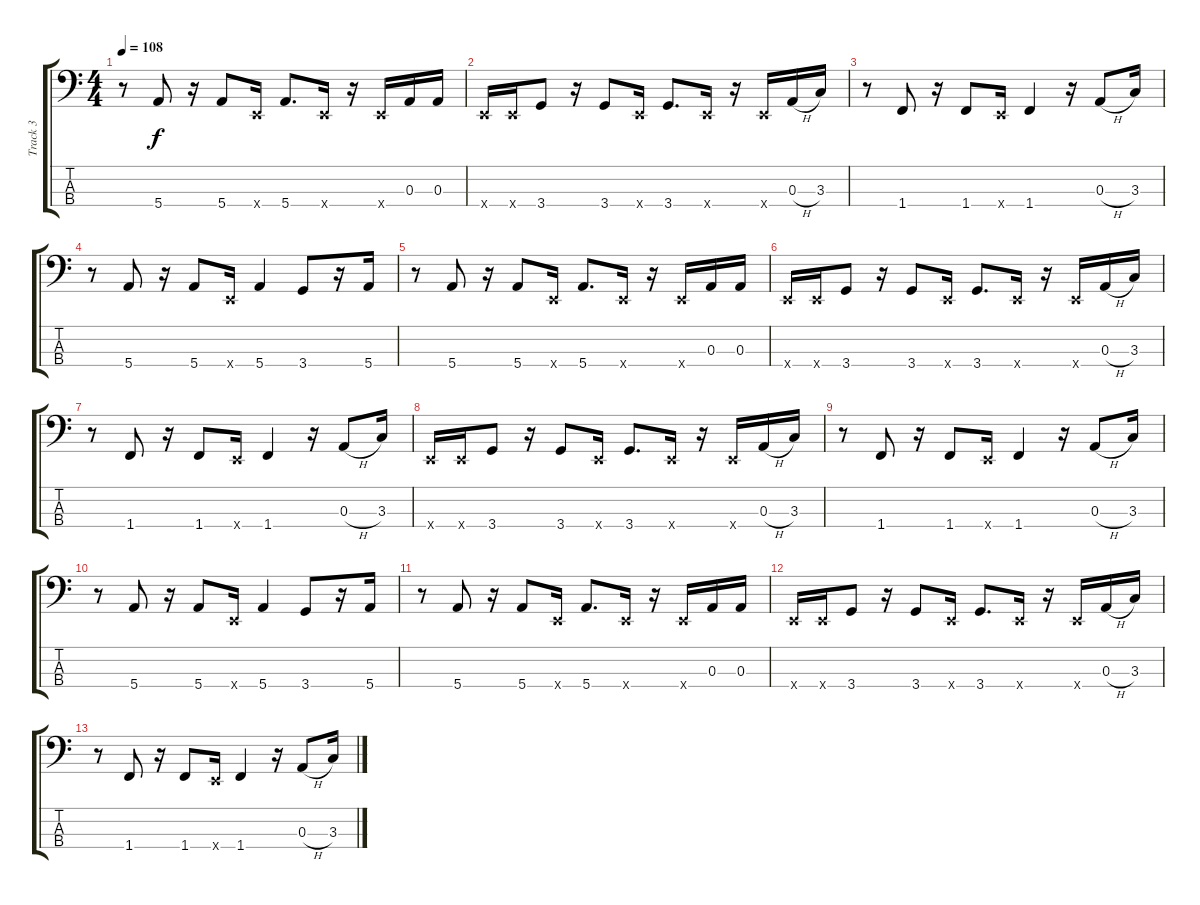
\track ("Track 3" "Track 3") {instrument electricbassfinger}
\staff {score tabs}
\tuning (G2 D2 A1 E1) {hide}
\ts (4 4)
\tempo 108
\clef f4
\ks c
r.8{dy f} 5.4.8 r.16 5.4.8 0.4{x}.16 5.4.8{d} 0.4{x}.16 r.16 0.4{x}.16 0.3.16 0.3.16 |
0.4{x}.16 0.4{x}.16 3.4.8 r.16 3.4.8 0.4{x}.16 3.4.8{d} 0.4{x}.16 r.16 0.4{x}.16 0.3{h}.16 3.3.16 |
r.8 1.4.8 r.16 1.4.8 0.4{x}.16 1.4.4 r.16 0.3{h}.8 3.3.16 |
r.8 5.4.8 r.16 5.4.8 0.4{x}.16 5.4.4 3.4.8 r.16 5.4.16 |
r.8 5.4.8 r.16 5.4.8 0.4{x}.16 5.4.8{d} 0.4{x}.16 r.16 0.4{x}.16 0.3.16 0.3.16 |
0.4{x}.16 0.4{x}.16 3.4.8 r.16 3.4.8 0.4{x}.16 3.4.8{d} 0.4{x}.16 r.16 0.4{x}.16 0.3{h}.16 3.3.16 |
r.8 1.4.8 r.16 1.4.8 0.4{x}.16 1.4.4 r.16 0.3{h}.8 3.3.16 |
0.4{x}.16 0.4{x}.16 3.4.8 r.16 3.4.8 0.4{x}.16 3.4.8{d} 0.4{x}.16 r.16 0.4{x}.16 0.3{h}.16 3.3.16 |
r.8 1.4.8 r.16 1.4.8 0.4{x}.16 1.4.4 r.16 0.3{h}.8 3.3.16 |
r.8 5.4.8 r.16 5.4.8 0.4{x}.16 5.4.4 3.4.8 r.16 5.4.16 |
r.8 5.4.8 r.16 5.4.8 0.4{x}.16 5.4.8{d} 0.4{x}.16 r.16 0.4{x}.16 0.3.16 0.3.16 |
0.4{x}.16 0.4{x}.16 3.4.8 r.16 3.4.8 0.4{x}.16 3.4.8{d} 0.4{x}.16 r.16 0.4{x}.16 0.3{h}.16 3.3.16 |
r.8 1.4.8 r.16 1.4.8 0.4{x}.16 1.4.4 r.16 0.3{h}.8 3.3.16
